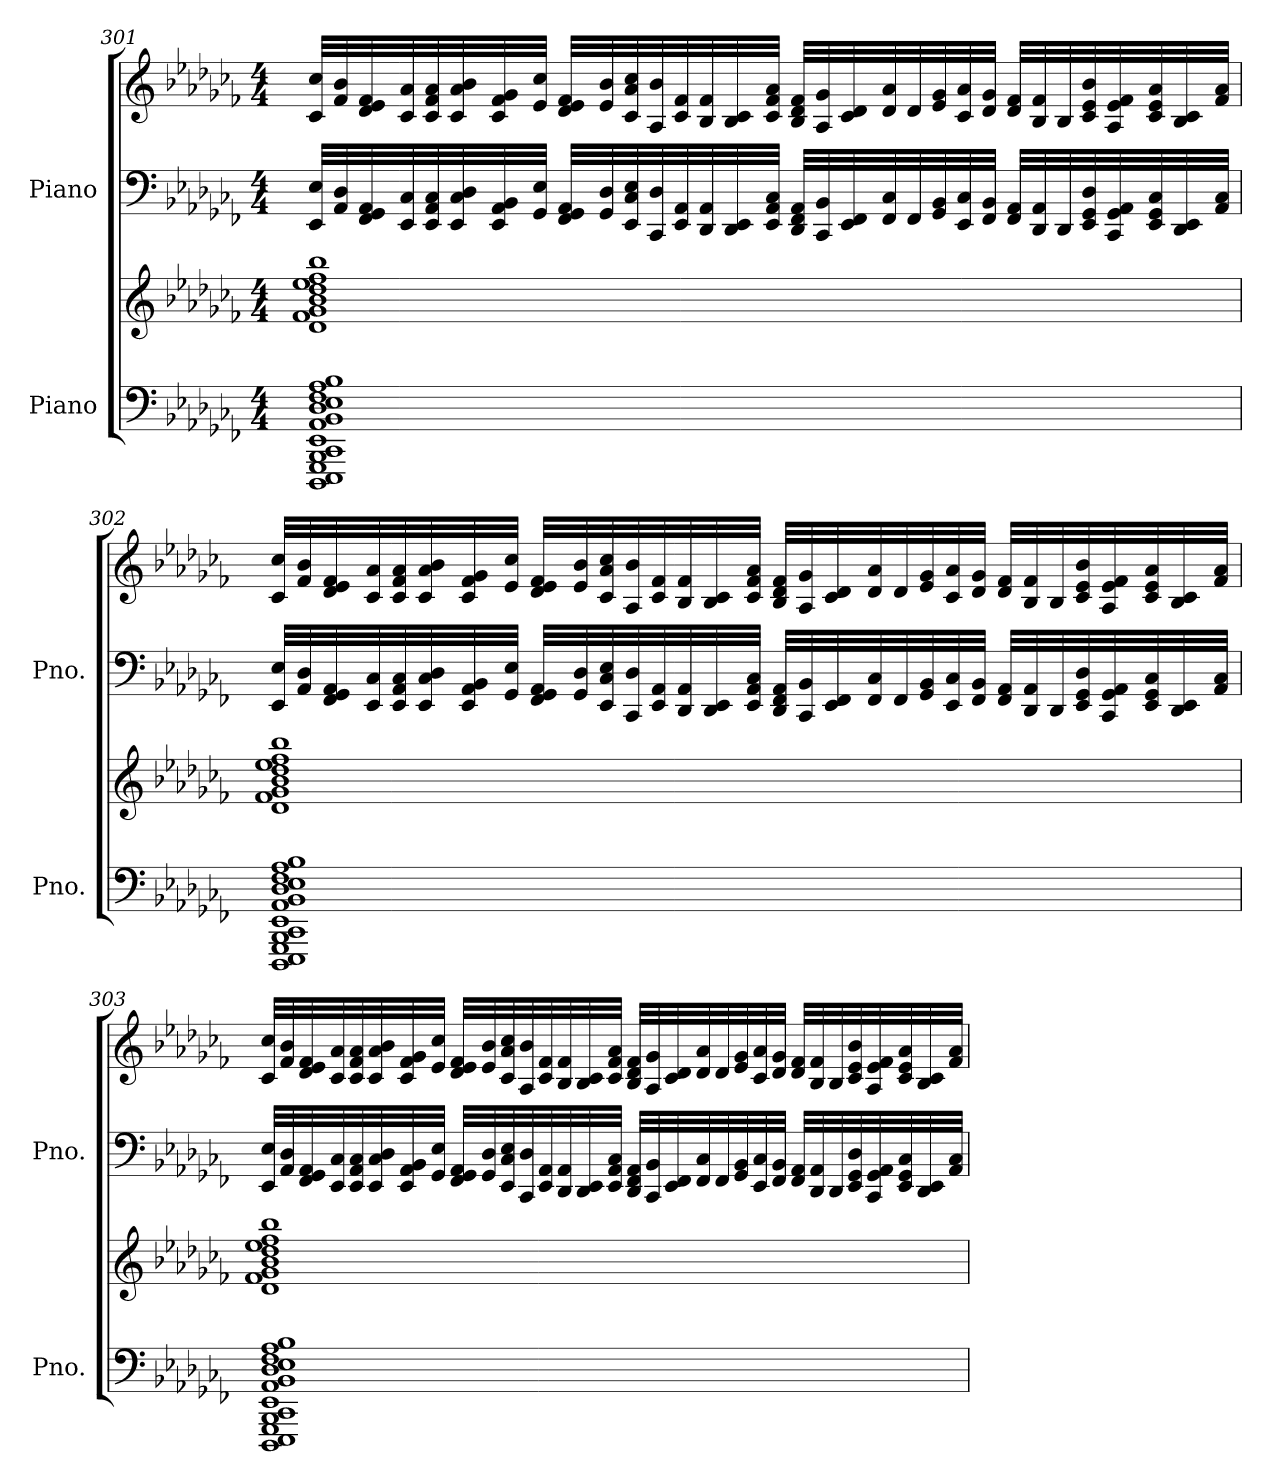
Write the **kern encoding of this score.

**kern	**kern	**kern	**kern
*part2	*part2	*part1	*part1
*staff4	*staff3	*staff2	*staff1
*I"Piano	*	*I"Piano	*
*I'Pno.	*	*I'Pno.	*
!!LO:LB:g=z
*clefF4	*clefG2	*clefF4	*clefG2
*ITrd14c24	*ITrd14c24	*ITrd-21c-36	*ITrd-21c-36
*k[b-e-a-d-g-c-f-]	*k[b-e-a-d-g-c-f-]	*k[b-e-a-d-g-c-f-]	*k[b-e-a-d-g-c-f-]
*M4/4	*M4/4	*M4/4	*M4/4
=301	=301	=301	=301
1DDDDD- 1EEEEE- 1GGGGG- 1BBBBB- 1CCCC- 1EEEE- 1AAAA- 1BBBB- 1DDD- 1EEE- 1FFF- 1AAA- 1BBB-	1DD- 1FF- 1GG- 1BB- 1D- 1E- 1F- 1B-	32ee-/ 32eee-/LLL	32cccc-/ 32ccccc-/LLL
.	.	32aa-/ 32ddd-/	32ffff-/ 32bbbb-/
.	.	32ff-/ 32gg-/ 32aa-/	32dddd-/ 32eeee-/ 32ffff-/
.	.	32ee-/ 32ccc-/	32cccc-/ 32aaaa-/
.	.	32ee-/ 32aa-/ 32ccc-/	32cccc-/ 32ffff-/ 32aaaa-/
.	.	32ee-/ 32ccc-/ 32ddd-/	32cccc-/ 32aaaa-/ 32bbbb-/
.	.	32ee-/ 32aa-/ 32bb-/	32cccc-/ 32ffff-/ 32gggg-/
.	.	32gg-/ 32eee-/JJJ	32eeee-/ 32ccccc-/JJJ
.	.	32ff-/ 32gg-/ 32aa-/LLL	32dddd-/ 32eeee-/ 32ffff-/LLL
.	.	32gg-/ 32ddd-/	32eeee-/ 32bbbb-/
.	.	32ee-/ 32ccc-/ 32eee-/	32cccc-/ 32aaaa-/ 32ccccc-/
.	.	32cc-/ 32ddd-/	32aaa-/ 32bbbb-/
.	.	32ee-/ 32aa-/	32cccc-/ 32ffff-/
.	.	32dd-/ 32aa-/	32bbb-/ 32ffff-/
.	.	32dd-/ 32ee-/	32bbb-/ 32cccc-/
.	.	32ee-/ 32aa-/ 32ccc-/JJJ	32cccc-/ 32ffff-/ 32aaaa-/JJJ
.	.	32dd-/ 32ff-/ 32aa-/LLL	32bbb-/ 32dddd-/ 32ffff-/LLL
.	.	32cc-/ 32bb-/	32aaa-/ 32gggg-/
.	.	32ee-/ 32ff-/	32cccc-/ 32dddd-/
.	.	32ff-/ 32ccc-/	32dddd-/ 32aaaa-/
.	.	32ff-/	32dddd-/
.	.	32gg-/ 32bb-/	32eeee-/ 32gggg-/
.	.	32ee-/ 32ccc-/	32cccc-/ 32aaaa-/
.	.	32ff-/ 32bb-/JJJ	32dddd-/ 32gggg-/JJJ
.	.	32ff-/ 32aa-/LLL	32dddd-/ 32ffff-/LLL
.	.	32dd-/ 32aa-/	32bbb-/ 32ffff-/
.	.	32dd-/	32bbb-/
.	.	32ee-/ 32gg-/ 32ddd-/	32cccc-/ 32eeee-/ 32bbbb-/
.	.	32cc-/ 32gg-/ 32aa-/	32aaa-/ 32eeee-/ 32ffff-/
.	.	32ee-/ 32gg-/ 32ccc-/	32cccc-/ 32eeee-/ 32aaaa-/
.	.	32dd-/ 32ee-/	32bbb-/ 32cccc-/
.	.	32aa-/ 32ccc-/JJJ	32ffff-/ 32aaaa-/JJJ
!!LO:LB:g=z
=302	=302	=302	=302
1DDDDD- 1EEEEE- 1GGGGG- 1BBBBB- 1CCCC- 1EEEE- 1AAAA- 1BBBB- 1DDD- 1EEE- 1FFF- 1AAA- 1BBB-	1DD- 1FF- 1GG- 1BB- 1D- 1E- 1F- 1B-	32ee-/ 32eee-/LLL	32cccc-/ 32ccccc-/LLL
.	.	32aa-/ 32ddd-/	32ffff-/ 32bbbb-/
.	.	32ff-/ 32gg-/ 32aa-/	32dddd-/ 32eeee-/ 32ffff-/
.	.	32ee-/ 32ccc-/	32cccc-/ 32aaaa-/
.	.	32ee-/ 32aa-/ 32ccc-/	32cccc-/ 32ffff-/ 32aaaa-/
.	.	32ee-/ 32ccc-/ 32ddd-/	32cccc-/ 32aaaa-/ 32bbbb-/
.	.	32ee-/ 32aa-/ 32bb-/	32cccc-/ 32ffff-/ 32gggg-/
.	.	32gg-/ 32eee-/JJJ	32eeee-/ 32ccccc-/JJJ
.	.	32ff-/ 32gg-/ 32aa-/LLL	32dddd-/ 32eeee-/ 32ffff-/LLL
.	.	32gg-/ 32ddd-/	32eeee-/ 32bbbb-/
.	.	32ee-/ 32ccc-/ 32eee-/	32cccc-/ 32aaaa-/ 32ccccc-/
.	.	32cc-/ 32ddd-/	32aaa-/ 32bbbb-/
.	.	32ee-/ 32aa-/	32cccc-/ 32ffff-/
.	.	32dd-/ 32aa-/	32bbb-/ 32ffff-/
.	.	32dd-/ 32ee-/	32bbb-/ 32cccc-/
.	.	32ee-/ 32aa-/ 32ccc-/JJJ	32cccc-/ 32ffff-/ 32aaaa-/JJJ
.	.	32dd-/ 32ff-/ 32aa-/LLL	32bbb-/ 32dddd-/ 32ffff-/LLL
.	.	32cc-/ 32bb-/	32aaa-/ 32gggg-/
.	.	32ee-/ 32ff-/	32cccc-/ 32dddd-/
.	.	32ff-/ 32ccc-/	32dddd-/ 32aaaa-/
.	.	32ff-/	32dddd-/
.	.	32gg-/ 32bb-/	32eeee-/ 32gggg-/
.	.	32ee-/ 32ccc-/	32cccc-/ 32aaaa-/
.	.	32ff-/ 32bb-/JJJ	32dddd-/ 32gggg-/JJJ
.	.	32ff-/ 32aa-/LLL	32dddd-/ 32ffff-/LLL
.	.	32dd-/ 32aa-/	32bbb-/ 32ffff-/
.	.	32dd-/	32bbb-/
.	.	32ee-/ 32gg-/ 32ddd-/	32cccc-/ 32eeee-/ 32bbbb-/
.	.	32cc-/ 32gg-/ 32aa-/	32aaa-/ 32eeee-/ 32ffff-/
.	.	32ee-/ 32gg-/ 32ccc-/	32cccc-/ 32eeee-/ 32aaaa-/
.	.	32dd-/ 32ee-/	32bbb-/ 32cccc-/
.	.	32aa-/ 32ccc-/JJJ	32ffff-/ 32aaaa-/JJJ
!!LO:PB:g=z
=303	=303	=303	=303
1DDDDD- 1EEEEE- 1GGGGG- 1BBBBB- 1CCCC- 1EEEE- 1AAAA- 1BBBB- 1DDD- 1EEE- 1FFF- 1AAA- 1BBB-	1DD- 1FF- 1GG- 1BB- 1D- 1E- 1F- 1B-	32ee-/ 32eee-/LLL	32cccc-/ 32ccccc-/LLL
.	.	32aa-/ 32ddd-/	32ffff-/ 32bbbb-/
.	.	32ff-/ 32gg-/ 32aa-/	32dddd-/ 32eeee-/ 32ffff-/
.	.	32ee-/ 32ccc-/	32cccc-/ 32aaaa-/
.	.	32ee-/ 32aa-/ 32ccc-/	32cccc-/ 32ffff-/ 32aaaa-/
.	.	32ee-/ 32ccc-/ 32ddd-/	32cccc-/ 32aaaa-/ 32bbbb-/
.	.	32ee-/ 32aa-/ 32bb-/	32cccc-/ 32ffff-/ 32gggg-/
.	.	32gg-/ 32eee-/JJJ	32eeee-/ 32ccccc-/JJJ
.	.	32ff-/ 32gg-/ 32aa-/LLL	32dddd-/ 32eeee-/ 32ffff-/LLL
.	.	32gg-/ 32ddd-/	32eeee-/ 32bbbb-/
.	.	32ee-/ 32ccc-/ 32eee-/	32cccc-/ 32aaaa-/ 32ccccc-/
.	.	32cc-/ 32ddd-/	32aaa-/ 32bbbb-/
.	.	32ee-/ 32aa-/	32cccc-/ 32ffff-/
.	.	32dd-/ 32aa-/	32bbb-/ 32ffff-/
.	.	32dd-/ 32ee-/	32bbb-/ 32cccc-/
.	.	32ee-/ 32aa-/ 32ccc-/JJJ	32cccc-/ 32ffff-/ 32aaaa-/JJJ
.	.	32dd-/ 32ff-/ 32aa-/LLL	32bbb-/ 32dddd-/ 32ffff-/LLL
.	.	32cc-/ 32bb-/	32aaa-/ 32gggg-/
.	.	32ee-/ 32ff-/	32cccc-/ 32dddd-/
.	.	32ff-/ 32ccc-/	32dddd-/ 32aaaa-/
.	.	32ff-/	32dddd-/
.	.	32gg-/ 32bb-/	32eeee-/ 32gggg-/
.	.	32ee-/ 32ccc-/	32cccc-/ 32aaaa-/
.	.	32ff-/ 32bb-/JJJ	32dddd-/ 32gggg-/JJJ
.	.	32ff-/ 32aa-/LLL	32dddd-/ 32ffff-/LLL
.	.	32dd-/ 32aa-/	32bbb-/ 32ffff-/
.	.	32dd-/	32bbb-/
.	.	32ee-/ 32gg-/ 32ddd-/	32cccc-/ 32eeee-/ 32bbbb-/
.	.	32cc-/ 32gg-/ 32aa-/	32aaa-/ 32eeee-/ 32ffff-/
.	.	32ee-/ 32gg-/ 32ccc-/	32cccc-/ 32eeee-/ 32aaaa-/
.	.	32dd-/ 32ee-/	32bbb-/ 32cccc-/
.	.	32aa-/ 32ccc-/JJJ	32ffff-/ 32aaaa-/JJJ
=	=	=	=
*-	*-	*-	*-
